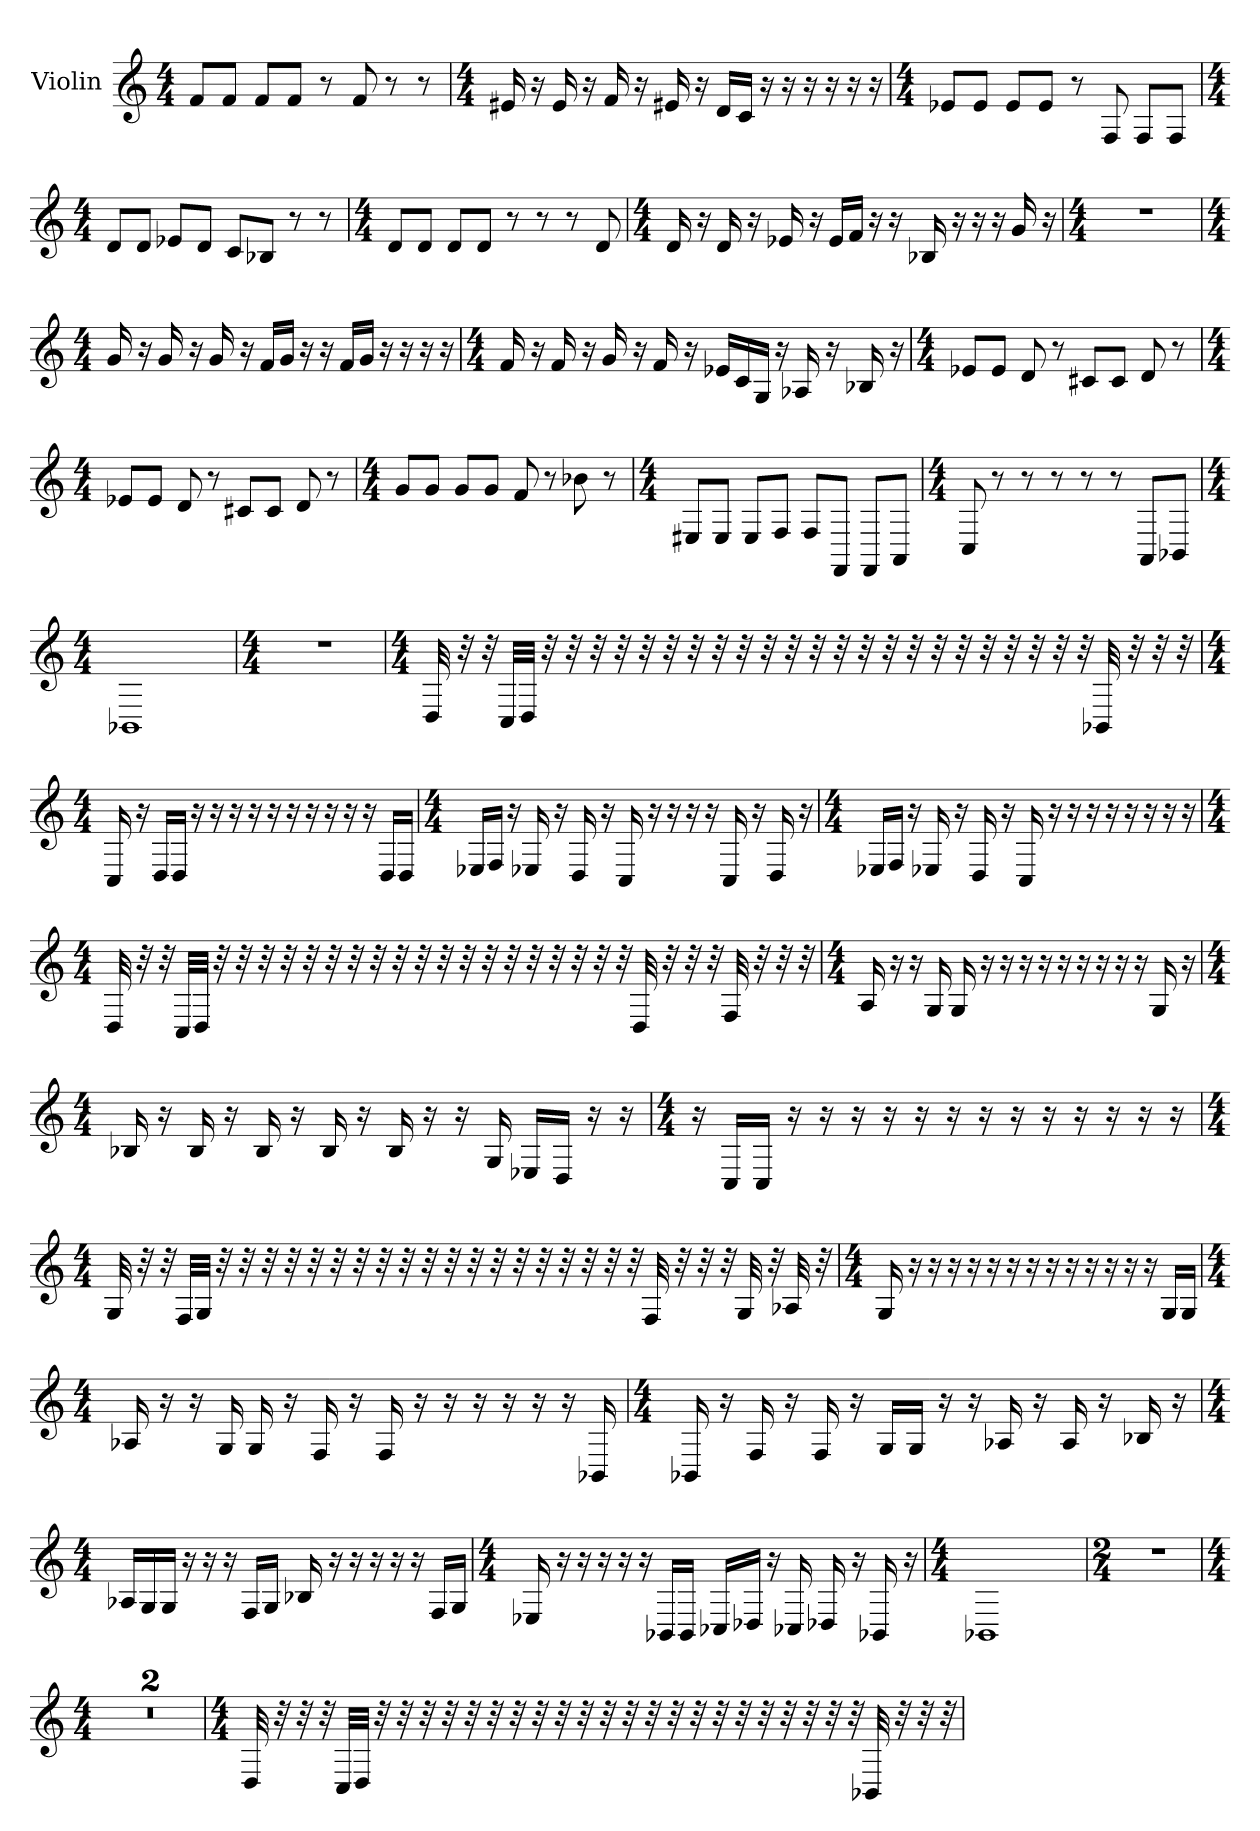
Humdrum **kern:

**kern
*part1
*staff1
*I"Violin
*I'Vln
*M4/4
=
8fL
8fJ
8fL
8fJ
8r
8f
8r
8r
=
*M4/4
16e#X
16r
16e#
16r
16f
16r
16e#X
16r
16dLL
16cJJ
16r
16r
16r
16r
16r
16r
=
*M4/4
8e-XL
8e-J
8e-L
8e-J
8r
8F
8FL
8FJ
=
*M4/4
8dL
8dJ
8e-XL
8dJ
8cL
8B-XJ
8r
8r
=
*M4/4
8dL
8dJ
8dL
8dJ
8r
8r
8r
8d
=
*M4/4
16d
16r
16d
16r
16e-X
16r
16e-LL
16fJJ
16r
16r
16B-X
16r
16r
16r
16g
16r
=
*M4/4
1r
=
*M4/4
16g
16r
16g
16r
16g
16r
16fLL
16gJJ
16r
16r
16fLL
16gJJ
16r
16r
16r
16r
=
*M4/4
16f
16r
16f
16r
16g
16r
16f
16r
16e-XLL
16c
16GJJ
16r
16A-X
16r
16B-X
16r
=
*M4/4
8e-XL
8e-J
8d
8r
8c#XL
8c#J
8d
8r
=
*M4/4
8e-XL
8e-J
8d
8r
8c#XL
8c#J
8d
8r
=
*M4/4
8gL
8gJ
8gL
8gJ
8f
8r
8b-X
8r
=
*M4/4
8E#XL
8E#J
8E#L
8FJ
8FL
8FFJ
8FFL
8AAJ
=
*M4/4
8C
8r
8r
8r
8r
8r
8AAL
8BB-XJ
=
*M4/4
1BB-X
=
*M4/4
1r
=
*M4/4
32D
32r
32r
32CLLL
32DJJJ
32r
32r
32r
32r
32r
32r
32r
32r
32r
32r
32r
32r
32r
32r
32r
32r
32r
32r
32r
32r
32r
32r
32r
32BB-X
32r
32r
32r
=
*M4/4
16C
16r
16DLL
16DJJ
16r
16r
16r
16r
16r
16r
16r
16r
16r
16r
16DLL
16DJJ
=
*M4/4
16E-XLL
16FJJ
16r
16E-X
16r
16D
16r
16C
16r
16r
16r
16r
16C
16r
16D
16r
=
*M4/4
16E-XLL
16FJJ
16r
16E-X
16r
16D
16r
16C
16r
16r
16r
16r
16r
16r
16r
16r
=
*M4/4
32D
32r
32r
32CLLL
32DJJJ
32r
32r
32r
32r
32r
32r
32r
32r
32r
32r
32r
32r
32r
32r
32r
32r
32r
32r
32r
32D
32r
32r
32r
32F
32r
32r
32r
=
*M4/4
16A
16r
16r
16G
16G
16r
16r
16r
16r
16r
16r
16r
16r
16r
16G
16r
=
*M4/4
16B-X
16r
16B-
16r
16B-
16r
16B-
16r
16B-
16r
16r
16G
16E-XLL
16DJJ
16r
16r
=
*M4/4
16r
16CLL
16CJJ
16r
16r
16r
16r
16r
16r
16r
16r
16r
16r
16r
16r
16r
=
*M4/4
32G
32r
32r
32FLLL
32GJJJ
32r
32r
32r
32r
32r
32r
32r
32r
32r
32r
32r
32r
32r
32r
32r
32r
32r
32r
32r
32F
32r
32r
32r
32G
32r
32A-X
32r
=
*M4/4
16G
16r
16r
16r
16r
16r
16r
16r
16r
16r
16r
16r
16r
16r
16GLL
16GJJ
=
*M4/4
16A-X
16r
16r
16G
16G
16r
16F
16r
16F
16r
16r
16r
16r
16r
16r
16BB-X
=
*M4/4
16BB-X
16r
16F
16r
16F
16r
16GLL
16GJJ
16r
16r
16A-X
16r
16A-
16r
16B-X
16r
=
*M4/4
16A-XLL
16G
16GJJ
16r
16r
16r
16FLL
16GJJ
16B-X
16r
16r
16r
16r
16r
16FLL
16GJJ
=
*M4/4
16E-X
16r
16r
16r
16r
16r
16BB-XLL
16BB-JJ
16C-XLL
16D-XJJ
16r
16C-X
16D-X
16r
16BB-X
16r
=
*M4/4
1BB-X
=
*M2/4
2r
=
*M4/4
1r
=
*M4/4
1r
=
*M4/4
32D
32r
32r
32r
32CLLL
32DJJJ
32r
32r
32r
32r
32r
32r
32r
32r
32r
32r
32r
32r
32r
32r
32r
32r
32r
32r
32r
32r
32r
32r
32BB-X
32r
32r
32r
=
*-
